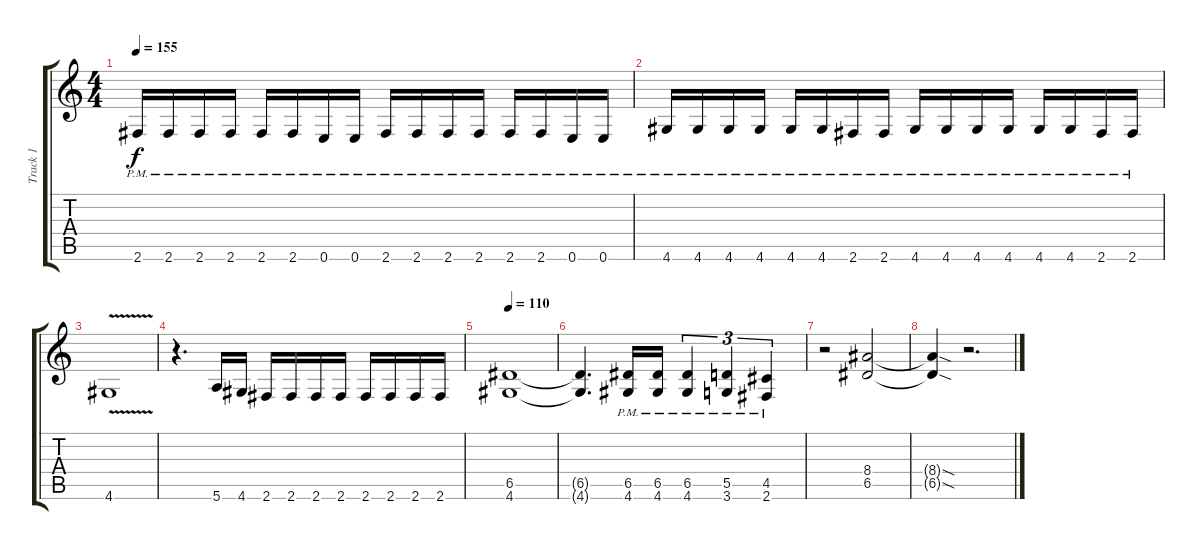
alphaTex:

\track ("Track 1" "Track 1") {instrument distortionguitar}
\staff {score tabs}
\tuning (E4 B3 G3 D3 A2 E2) {hide}
\ts (4 4)
\tempo 155
\clef g2
\ks c
2.6{pm}.16{dy f} 2.6{pm}.16 2.6{pm}.16 2.6{pm}.16 2.6{pm}.16 2.6{pm}.16 0.6{pm}.16 0.6{pm}.16 2.6{pm}.16 2.6{pm}.16 2.6{pm}.16 2.6{pm}.16 2.6{pm}.16 2.6{pm}.16 0.6{pm}.16 0.6{pm}.16 |
4.6{pm}.16{volume 13 instrument distortionguitar} 4.6{pm}.16 4.6{pm}.16 4.6{pm}.16 4.6{pm}.16 4.6{pm}.16 2.6{pm}.16 2.6{pm}.16 4.6{pm}.16 4.6{pm}.16 4.6{pm}.16 4.6{pm}.16 4.6{pm}.16 4.6{pm}.16 2.6{pm}.16 2.6{pm}.16 |
4.6{v}.1 |
r.4{d} 5.6.16 4.6.16 2.6.16 2.6.16 2.6.16 2.6.16 2.6.16 2.6.16 2.6.16 2.6.16 |
\tempo 110
(6.5 4.6).1 |
(6.5{t} 4.6{t}).4{d} (6.5{pm} 4.6{pm}).16 (6.5{pm} 4.6{pm}).16 (6.5{pm} 4.6{pm}).4{tu (3 2)} (5.5{pm} 3.6{pm}).4{tu (3 2)} (4.5{pm} 2.6{pm}).4{tu (3 2)} |
r.2 (8.4 6.5).2 |
(8.4{sod t} 6.5{sod t}).4 r.2{d}
